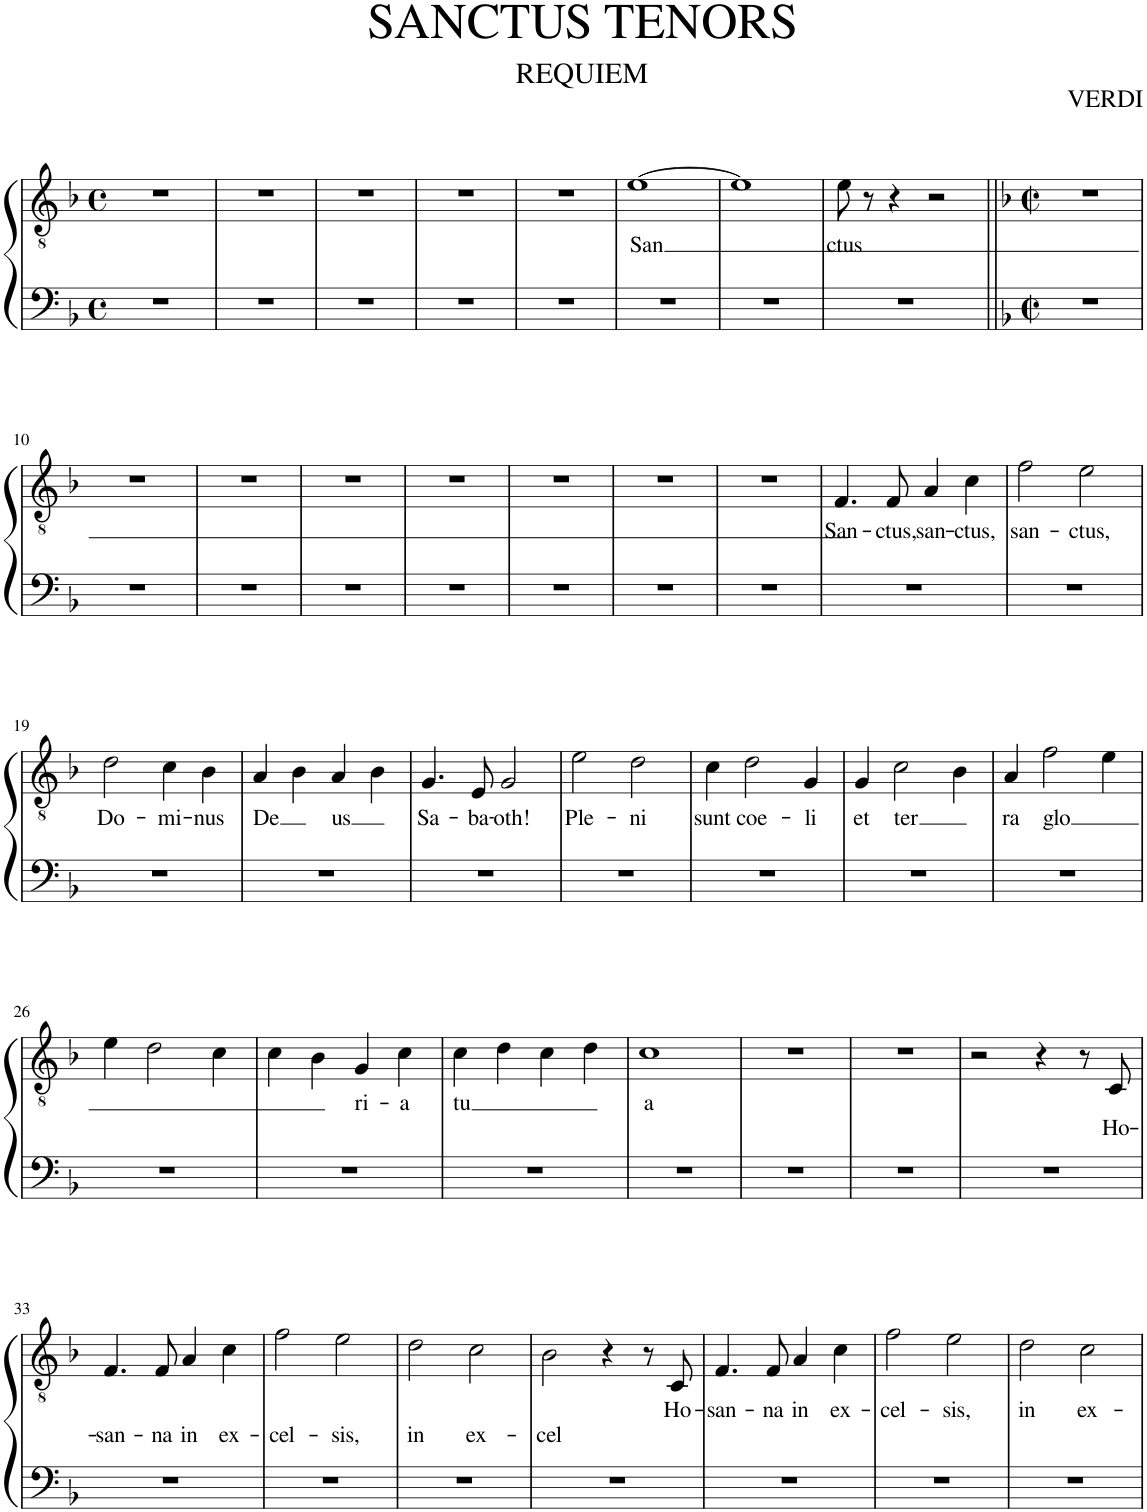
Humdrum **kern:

**kern	**kern	**text	**text
*part1	*part1	*part1	*part1
*staff2	*staff1	*staff1	*staff1
*I"Piano	*	*	*
*I'Pno.	*	*	*
*clefF4	*clefGv2	*	*
*k[b-]	*k[b-]	*	*
*M4/4	*M4/4	*	*
*met(c)	*met(c)	*	*
=1	=1	=1	=1
1r	1r	.	.
=2	=2	=2	=2
1r	1r	.	.
=3	=3	=3	=3
1r	1r	.	.
=4	=4	=4	=4
1r	1r	.	.
=5	=5	=5	=5
1r	1r	.	.
=6	=6	=6	=6
!	!	!LO:LY:b	!
1r	[1e	San	.
=7	=7	=7	=7
1r	1e]	.	.
=8	=8	=8	=8
!	!	!LO:LY:b	!
1r	8e\	ctus	.
.	8r	.	.
.	4r	.	.
.	2r	.	.
=9||	=9||	=9||	=9||
*k[b-]	*k[b-]	*	*
*M2/2	*M2/2	*	*
*met(c|)	*met(c|)	*	*
1r	1r	.	.
!!LO:LB:g=z
=10	=10	=10	=10
1r	1r	.	.
=11	=11	=11	=11
1r	1r	.	.
=12	=12	=12	=12
1r	1r	.	.
=13	=13	=13	=13
1r	1r	.	.
=14	=14	=14	=14
1r	1r	.	.
=15	=15	=15	=15
1r	1r	.	.
=16	=16	=16	=16
1r	1r	.	.
=17	=17	=17	=17
!	!	!LO:LY:b	!
1r	4.F/	San-	.
!	!	!LO:LY:b	!
.	8F/	-ctus,	.
!	!	!LO:LY:b	!
.	4A/	san-	.
!	!	!LO:LY:b	!
.	4c\	-ctus,	.
=18	=18	=18	=18
!	!	!LO:LY:b	!
1r	2f\	san-	.
!	!	!LO:LY:b	!
.	2e\	-ctus,	.
!!LO:LB:g=z
=19	=19	=19	=19
!	!	!LO:LY:b	!
1r	2d\	Do-	.
!	!	!LO:LY:b	!
.	4c\	-mi-	.
!	!	!LO:LY:b	!
.	4B-\	-nus	.
=20	=20	=20	=20
!	!	!LO:LY:b	!
1r	4A/	De	.
.	4B-\	.	.
!	!	!LO:LY:b	!
.	4A/	us	.
.	4B-\	.	.
=21	=21	=21	=21
!	!	!LO:LY:b	!
1r	4.G/	Sa-	.
!	!	!LO:LY:b	!
.	8E/	-ba-	.
!	!	!LO:LY:b	!
.	2G/	-oth!	.
=22	=22	=22	=22
!	!	!LO:LY:b	!
1r	2e\	Ple-	.
!	!	!LO:LY:b	!
.	2d\	-ni	.
=23	=23	=23	=23
!	!	!LO:LY:b	!
1r	4c\	sunt	.
!	!	!LO:LY:b	!
.	2d\	coe-	.
!	!	!LO:LY:b	!
.	4G/	-li	.
=24	=24	=24	=24
!	!	!LO:LY:b	!
1r	4G/	et	.
!	!	!LO:LY:b	!
.	2c\	ter	.
.	4B-\	.	.
=25	=25	=25	=25
!	!	!LO:LY:b	!
1r	4A/	ra	.
!	!	!LO:LY:b	!
.	2f\	glo	.
.	4e\	.	.
!!LO:LB:g=z
=26	=26	=26	=26
1r	4e\	.	.
.	2d\	.	.
.	4c\	.	.
=27	=27	=27	=27
1r	4c\	.	.
.	4B-\	.	.
!	!	!LO:LY:b	!
.	4G/	ri-	.
!	!	!LO:LY:b	!
.	4c\	-a	.
=28	=28	=28	=28
!	!	!LO:LY:b	!
1r	4c\	tu	.
.	4d\	.	.
.	4c\	.	.
.	4d\	.	.
=29	=29	=29	=29
!	!	!LO:LY:b	!
1r	1c	a	.
=30	=30	=30	=30
1r	1r	.	.
=31	=31	=31	=31
1r	1r	.	.
=32	=32	=32	=32
1r	2r	.	.
.	4r	.	.
.	8r	.	.
!	!	!	!LO:LY:b
.	8C/	.	Ho-
!!LO:LB:g=z
=33	=33	=33	=33
!	!	!	!LO:LY:b
1r	4.F/	.	-san-
!	!	!	!LO:LY:b
.	8F/	.	-na
!	!	!	!LO:LY:b
.	4A/	.	in
!	!	!	!LO:LY:b
.	4c\	.	ex-
=34	=34	=34	=34
!	!	!	!LO:LY:b
1r	2f\	.	-cel-
!	!	!	!LO:LY:b
.	2e\	.	-sis,
=35	=35	=35	=35
!	!	!	!LO:LY:b
1r	2d\	.	in
!	!	!	!LO:LY:b
.	2c\	.	ex-
=36	=36	=36	=36
!	!	!	!LO:LY:b
1r	2B-\	.	-cel
.	4r	.	.
.	8r	.	.
!	!	!LO:LY:b	!
.	8C/	Ho-	.
=37	=37	=37	=37
!	!	!LO:LY:b	!
1r	4.F/	-san-	.
!	!	!LO:LY:b	!
.	8F/	-na	.
!	!	!LO:LY:b	!
.	4A/	in	.
!	!	!LO:LY:b	!
.	4c\	ex-	.
=38	=38	=38	=38
!	!	!LO:LY:b	!
1r	2f\	-cel-	.
!	!	!LO:LY:b	!
.	2e\	-sis,	.
=39	=39	=39	=39
!	!	!LO:LY:b	!
1r	2d\	in	.
!	!	!LO:LY:b	!
.	2c\	ex-	.
=	=	=	=
*-	*-	*-	*-
